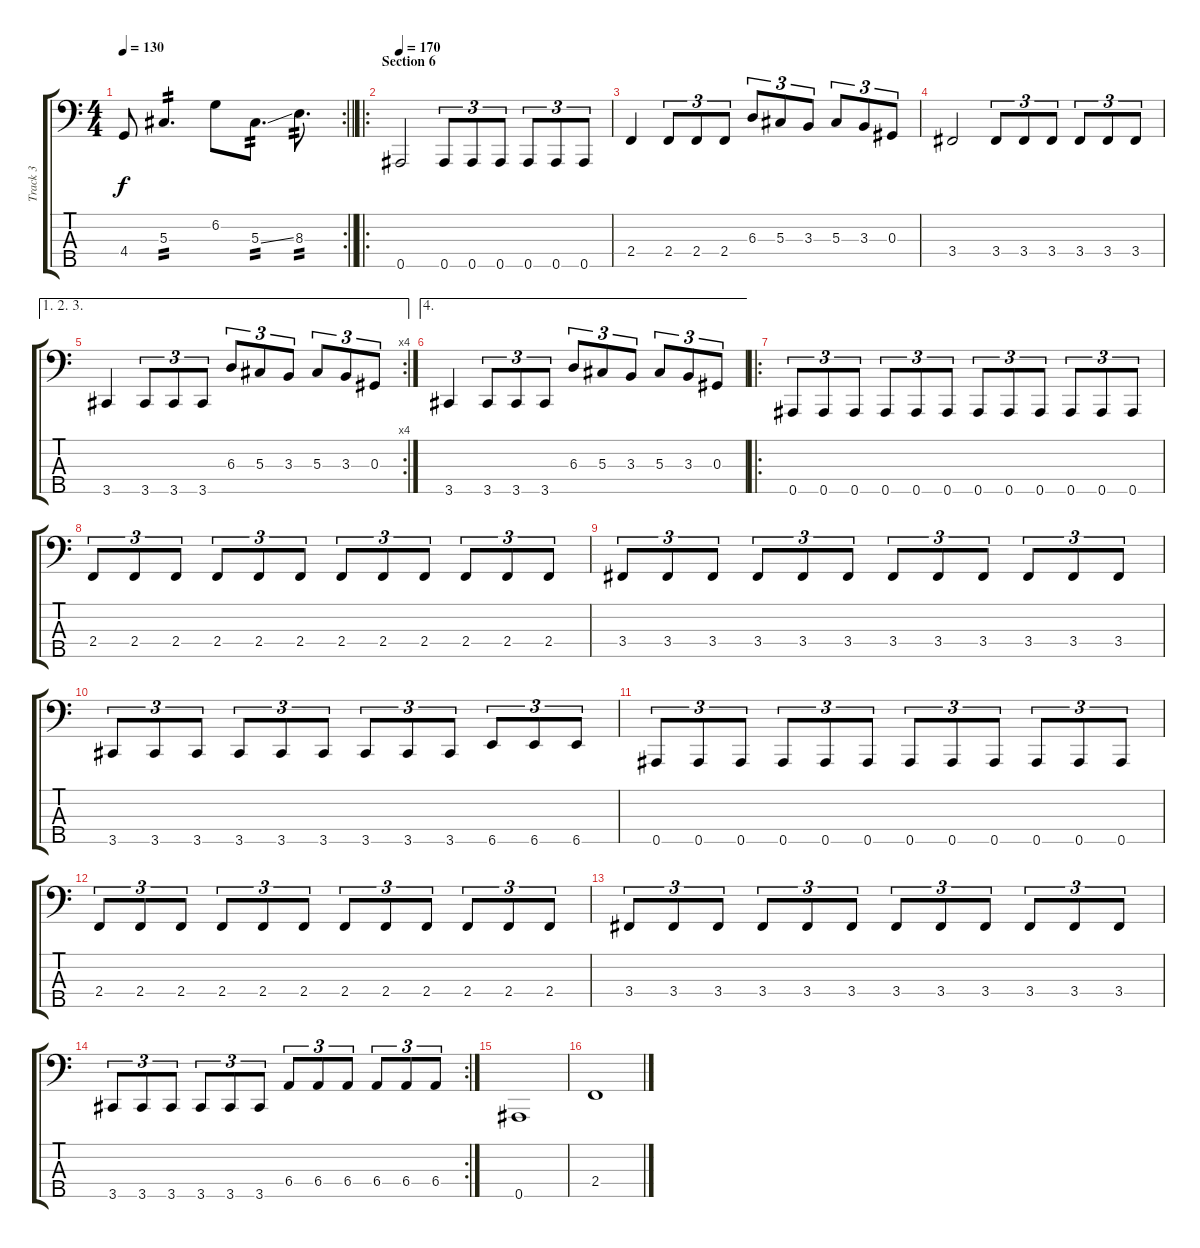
\track ("Track 3" "Track 3") {instrument electricbasspick}
\staff {score tabs}
\tuning (Gb2 Db2 Ab1 Eb1 Bb0) {hide}
\rc 2
\ts (4 4)
\tempo 130
\clef f4
\barLineRight lightlight
\ks c
4.4.8{dy f} 5.3.4{d tp 2} 6.2.8 5.3{ss}.8{d tp 2} 8.3.8{d tp 2} |
\ro
\section ("" "Section 6")
\tempo 170
0.5.2 0.5.8{tu (3 2)} 0.5.8{tu (3 2)} 0.5.8{tu (3 2)} 0.5.8{tu (3 2)} 0.5.8{tu (3 2)} 0.5.8{tu (3 2)} |
2.4.4 2.4.8{tu (3 2)} 2.4.8{tu (3 2)} 2.4.8{tu (3 2)} 6.3.8{tu (3 2)} 5.3.8{tu (3 2)} 3.3.8{tu (3 2)} 5.3.8{tu (3 2)} 3.3.8{tu (3 2)} 0.3.8{tu (3 2)} |
3.4.2 3.4.8{tu (3 2)} 3.4.8{tu (3 2)} 3.4.8{tu (3 2)} 3.4.8{tu (3 2)} 3.4.8{tu (3 2)} 3.4.8{tu (3 2)} |
\ae (1 2 3)
\rc 4
3.5.4 3.5.8{tu (3 2)} 3.5.8{tu (3 2)} 3.5.8{tu (3 2)} 6.3.8{tu (3 2)} 5.3.8{tu (3 2)} 3.3.8{tu (3 2)} 5.3.8{tu (3 2)} 3.3.8{tu (3 2)} 0.3.8{tu (3 2)} |
\ae 4
3.5.4 3.5.8{tu (3 2)} 3.5.8{tu (3 2)} 3.5.8{tu (3 2)} 6.3.8{tu (3 2)} 5.3.8{tu (3 2)} 3.3.8{tu (3 2)} 5.3.8{tu (3 2)} 3.3.8{tu (3 2)} 0.3.8{tu (3 2)} |
\ro
0.5.8{tu (3 2)} 0.5.8{tu (3 2)} 0.5.8{tu (3 2)} 0.5.8{tu (3 2)} 0.5.8{tu (3 2)} 0.5.8{tu (3 2)} 0.5.8{tu (3 2)} 0.5.8{tu (3 2)} 0.5.8{tu (3 2)} 0.5.8{tu (3 2)} 0.5.8{tu (3 2)} 0.5.8{tu (3 2)} |
2.4.8{tu (3 2)} 2.4.8{tu (3 2)} 2.4.8{tu (3 2)} 2.4.8{tu (3 2)} 2.4.8{tu (3 2)} 2.4.8{tu (3 2)} 2.4.8{tu (3 2)} 2.4.8{tu (3 2)} 2.4.8{tu (3 2)} 2.4.8{tu (3 2)} 2.4.8{tu (3 2)} 2.4.8{tu (3 2)} |
3.4.8{tu (3 2)} 3.4.8{tu (3 2)} 3.4.8{tu (3 2)} 3.4.8{tu (3 2)} 3.4.8{tu (3 2)} 3.4.8{tu (3 2)} 3.4.8{tu (3 2)} 3.4.8{tu (3 2)} 3.4.8{tu (3 2)} 3.4.8{tu (3 2)} 3.4.8{tu (3 2)} 3.4.8{tu (3 2)} |
3.5.8{tu (3 2)} 3.5.8{tu (3 2)} 3.5.8{tu (3 2)} 3.5.8{tu (3 2)} 3.5.8{tu (3 2)} 3.5.8{tu (3 2)} 3.5.8{tu (3 2)} 3.5.8{tu (3 2)} 3.5.8{tu (3 2)} 6.5.8{tu (3 2)} 6.5.8{tu (3 2)} 6.5.8{tu (3 2)} |
0.5.8{tu (3 2)} 0.5.8{tu (3 2)} 0.5.8{tu (3 2)} 0.5.8{tu (3 2)} 0.5.8{tu (3 2)} 0.5.8{tu (3 2)} 0.5.8{tu (3 2)} 0.5.8{tu (3 2)} 0.5.8{tu (3 2)} 0.5.8{tu (3 2)} 0.5.8{tu (3 2)} 0.5.8{tu (3 2)} |
2.4.8{tu (3 2)} 2.4.8{tu (3 2)} 2.4.8{tu (3 2)} 2.4.8{tu (3 2)} 2.4.8{tu (3 2)} 2.4.8{tu (3 2)} 2.4.8{tu (3 2)} 2.4.8{tu (3 2)} 2.4.8{tu (3 2)} 2.4.8{tu (3 2)} 2.4.8{tu (3 2)} 2.4.8{tu (3 2)} |
3.4.8{tu (3 2)} 3.4.8{tu (3 2)} 3.4.8{tu (3 2)} 3.4.8{tu (3 2)} 3.4.8{tu (3 2)} 3.4.8{tu (3 2)} 3.4.8{tu (3 2)} 3.4.8{tu (3 2)} 3.4.8{tu (3 2)} 3.4.8{tu (3 2)} 3.4.8{tu (3 2)} 3.4.8{tu (3 2)} |
\rc 2
3.5.8{tu (3 2)} 3.5.8{tu (3 2)} 3.5.8{tu (3 2)} 3.5.8{tu (3 2)} 3.5.8{tu (3 2)} 3.5.8{tu (3 2)} 6.4.8{tu (3 2)} 6.4.8{tu (3 2)} 6.4.8{tu (3 2)} 6.4.8{tu (3 2)} 6.4.8{tu (3 2)} 6.4.8{tu (3 2)} |
0.5.1 |
2.4.1
